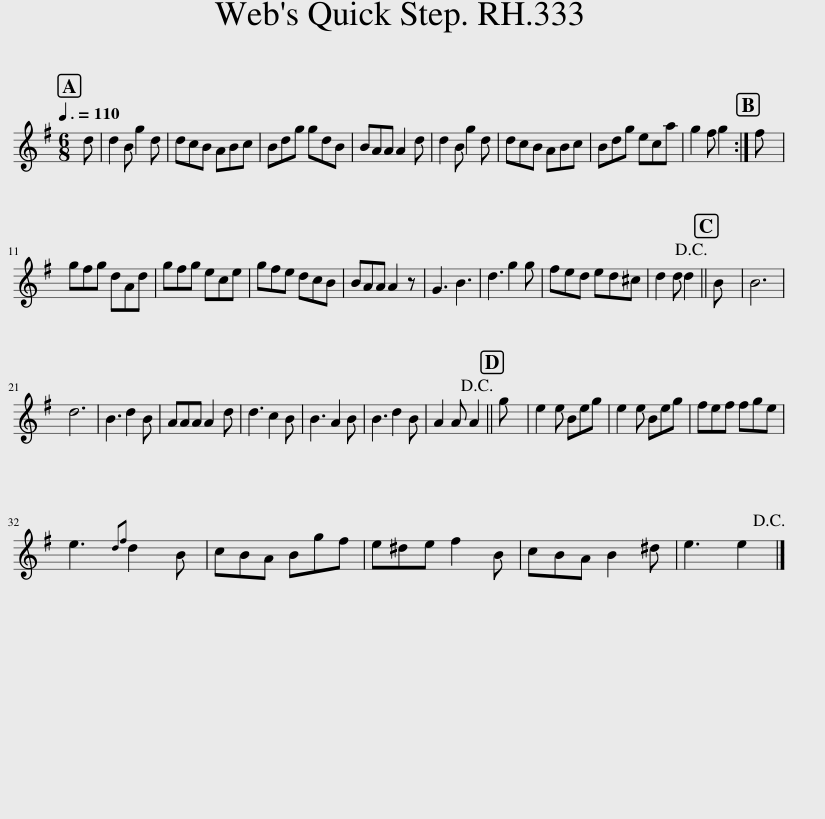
X:1
L:1/8
Q:3/8=110
M:6/8
I:linebreak $
K:G
V:1 treble
V:1
 d | d2 B g2 d | dcB ABc | Bdg gdB | BAA A2 d | %5
 d2 B g2 d | dcB ABc | Bdg eca | g2 f g2 :| f |$ %10
 gfg dAd | gfg ece | gfe dcB | BAA A2 z | G3 B3 | %15
 d3 g2 g | fed ed^c | d2 d d2!D.C.! || B | B6 |$ %20
 d6 | B3 d2 B | AAA A2 d | d3 c2 B | B3 A2 B | %25
 B3 d2 B | A2 A A2!D.C.! || g | e2 e Beg | e2 e Beg | %30
 fef fge |$ e3{df} d2 B | cBA Bgf | e^de f2 B | cBA B2 ^d | %35
 e3 e2!D.C.! |] %36
